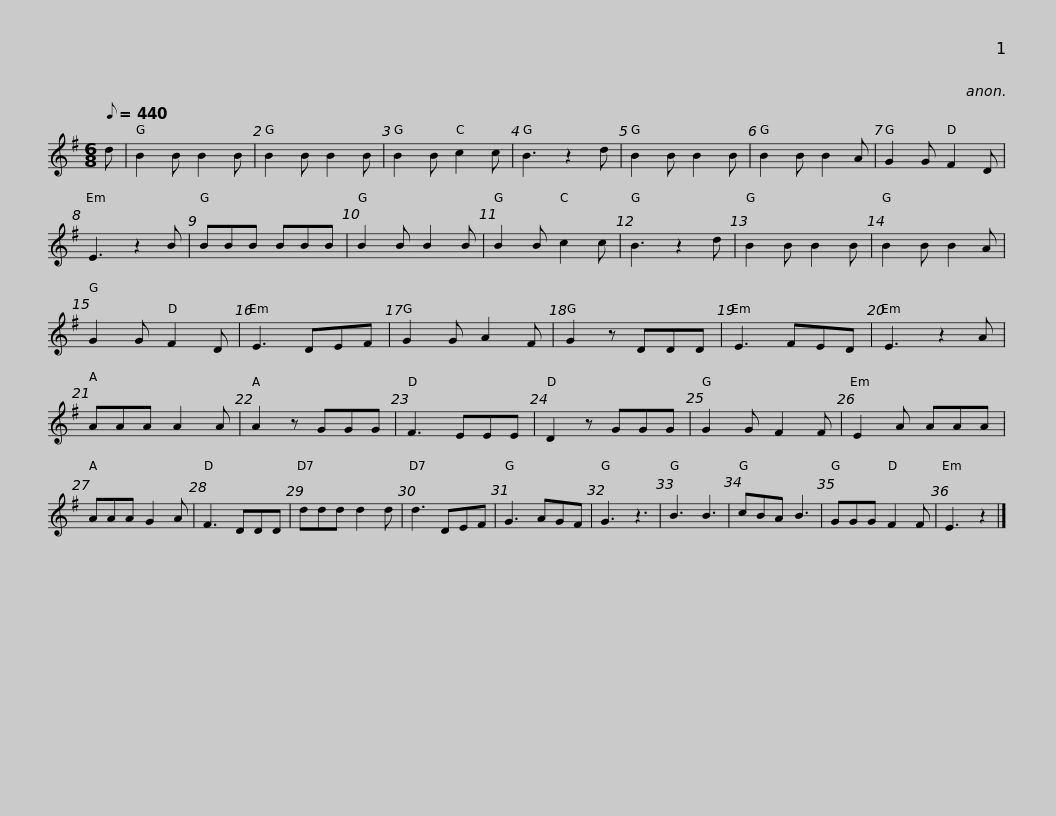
X:1
L:1/8
Q:1/8=440
M:6/8
I:linebreak $
K:Emin
V:1 treble
V:1
 d | B2 B B2 B | B2 B B2 B | B2 B c2 c | B3 z2 d | %5
 B2 B B2 B | B2 B B2 A | G2 G F2 D | E3 z2 B | BBB BBB |$ %10
 B2 B B2 B | B2 B c2 c | B3 z2 d | B2 B B2 B | B2 B B2 A | %15
 G2 G F2 D | E3 DEF | G2 G A2 F | G2 z DDD |$ E3 FED | %20
 E3 z2 A | AAA A2 A | A2 z GGG | F3 EEE | D2 z GGG | %25
 G2 G F2 F | E2 A AAA |$ AAA G2 A | F3 DDD | ddd d2 d | %30
 d3 DEF | G3 AGF | G3 z3 | B3 B3 | cBA B3 | %35
 GGG F2 F | E3 z2 |] %37
